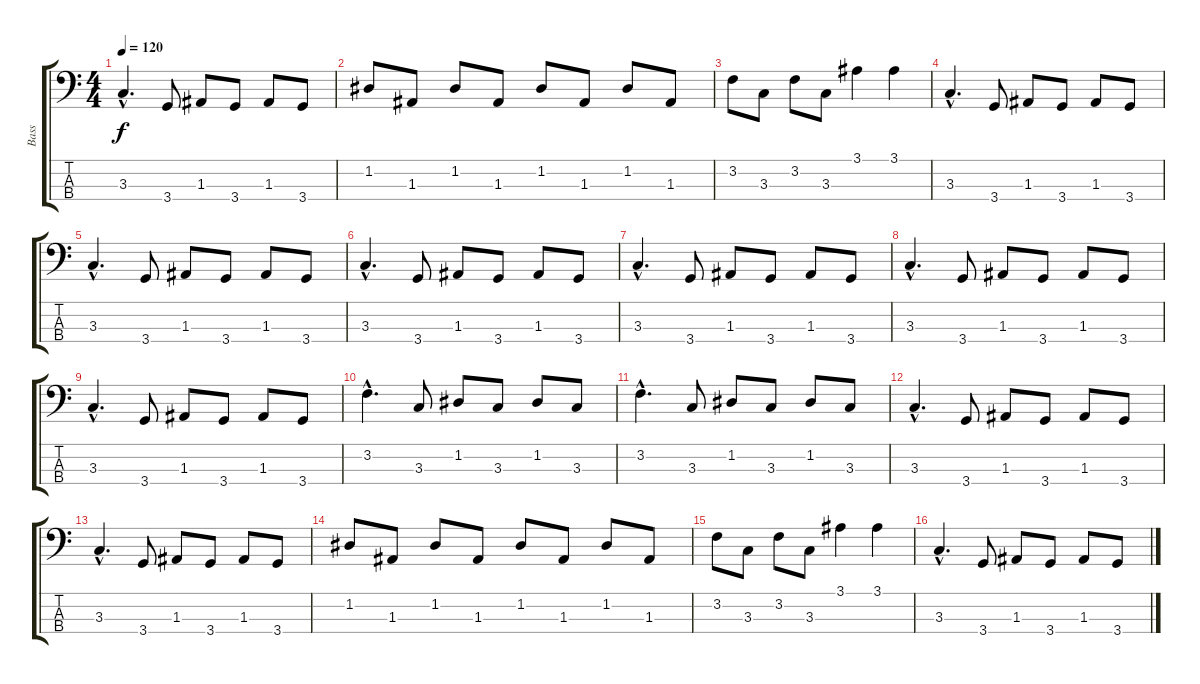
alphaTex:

\track ("Bass" "Bass") {instrument electricbassfinger}
\staff {score tabs}
\tuning (G2 D2 A1 E1) {hide}
\ts (4 4)
\tempo 120
\clef f4
\ks c
3.3{hac}.4{d dy f} 3.4.8 1.3.8 3.4.8 1.3.8 3.4.8 |
1.2.8 1.3.8 1.2.8 1.3.8 1.2.8 1.3.8 1.2.8 1.3.8 |
3.2.8 3.3.8 3.2.8 3.3.8 3.1.4 3.1.4 |
3.3{hac}.4{d} 3.4.8 1.3.8 3.4.8 1.3.8 3.4.8 |
3.3{hac}.4{d} 3.4.8 1.3.8 3.4.8 1.3.8 3.4.8 |
3.3{hac}.4{d} 3.4.8 1.3.8 3.4.8 1.3.8 3.4.8 |
3.3{hac}.4{d} 3.4.8 1.3.8 3.4.8 1.3.8 3.4.8 |
3.3{hac}.4{d} 3.4.8 1.3.8 3.4.8 1.3.8 3.4.8 |
3.3{hac}.4{d} 3.4.8 1.3.8 3.4.8 1.3.8 3.4.8 |
3.2{hac}.4{d} 3.3.8 1.2.8 3.3.8 1.2.8 3.3.8 |
3.2{hac}.4{d} 3.3.8 1.2.8 3.3.8 1.2.8 3.3.8 |
3.3{hac}.4{d} 3.4.8 1.3.8 3.4.8 1.3.8 3.4.8 |
3.3{hac}.4{d} 3.4.8 1.3.8 3.4.8 1.3.8 3.4.8 |
1.2.8 1.3.8 1.2.8 1.3.8 1.2.8 1.3.8 1.2.8 1.3.8 |
3.2.8 3.3.8 3.2.8 3.3.8 3.1.4 3.1.4 |
3.3{hac}.4{d} 3.4.8 1.3.8 3.4.8 1.3.8 3.4.8
